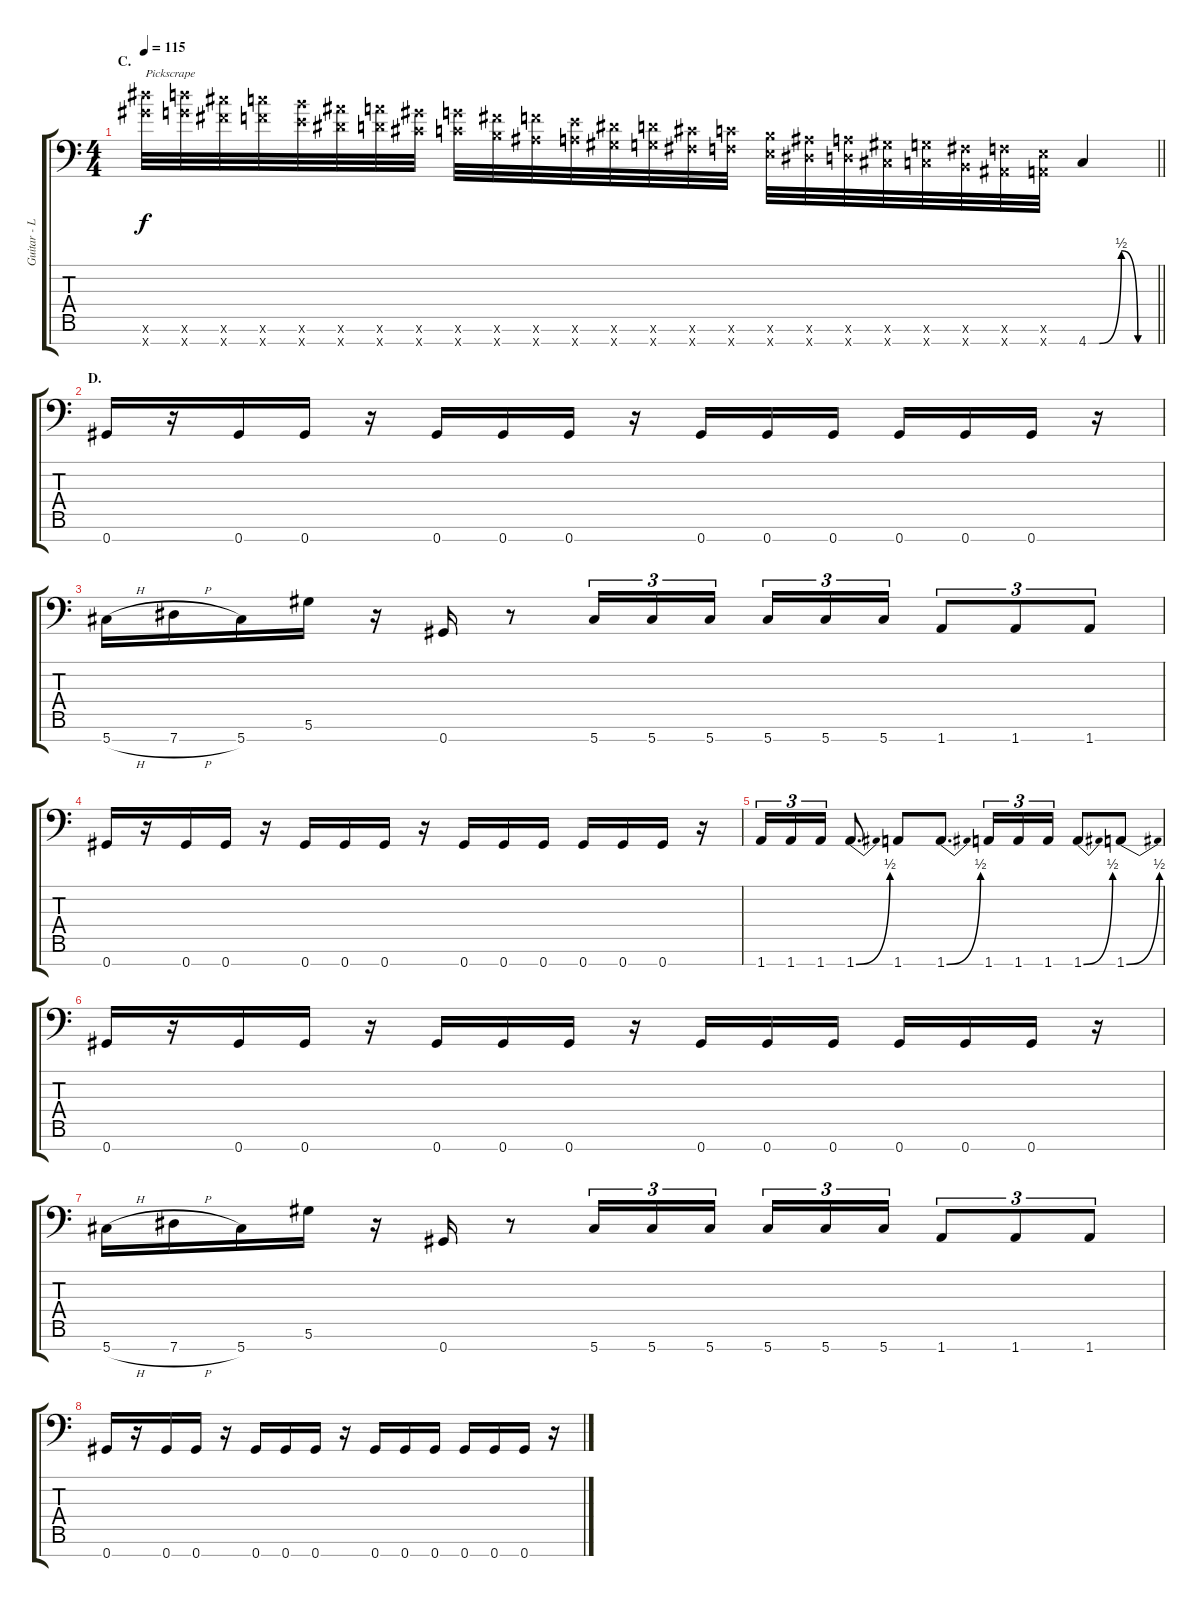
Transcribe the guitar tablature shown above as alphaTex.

\track ("Guitar - Left" "Guitar - L") {instrument distortionguitar}
\staff {score tabs}
\tuning (Eb4 Bb3 F3 Db3 Ab2 Eb2 Ab1) {hide}
\ts (4 4)
\section ("" "C.")
\tempo 115
\clef f4
\barLineRight lightlight
\ks c
(24.6{x} 24.7{x}).32{txt "Pickscrape" dy f volume 16 instrument guitarfretnoise} (23.6{x} 23.7{x}).32 (22.6{x} 22.7{x}).32 (21.6{x} 21.7{x}).32 (20.6{x} 20.7{x}).32 (19.6{x} 19.7{x}).32 (18.6{x} 18.7{x}).32 (17.6{x} 17.7{x}).32 (16.6{x} 16.7{x}).32 (15.6{x} 15.7{x}).32 (14.6{x} 14.7{x}).32 (13.6{x} 13.7{x}).32 (12.6{x} 12.7{x}).32 (11.6{x} 11.7{x}).32 (10.6{x} 10.7{x}).32 (9.6{x} 9.7{x}).32 (8.6{x} 8.7{x}).32 (7.6{x} 7.7{x}).32 (6.6{x} 6.7{x}).32 (5.6{x} 5.7{x}).32 (4.6{x} 4.7{x}).32 (3.6{x} 3.7{x}).32 (2.6{x} 2.7{x}).32 (1.6{x} 1.7{x}).32 4.7{be (custom 0 0 10 0 30 2 45 0 60 0)}.4{volume 14 instrument distortionguitar} |
\section ("" "D.")
0.7.16 r.16 0.7.16 0.7.16 r.16 0.7.16 0.7.16 0.7.16 r.16 0.7.16 0.7.16 0.7.16 0.7.16 0.7.16 0.7.16 r.16 |
5.7{h}.16 7.7{h}.16 5.7.16 5.6.16 r.16 0.7.16 r.8 5.7.16{tu (3 2)} 5.7.16{tu (3 2)} 5.7.16{tu (3 2) beam splitsecondary} 5.7.16{tu (3 2)} 5.7.16{tu (3 2)} 5.7.16{tu (3 2)} 1.7.8{tu (3 2)} 1.7.8{tu (3 2)} 1.7.8{tu (3 2)} |
0.7.16 r.16 0.7.16 0.7.16 r.16 0.7.16 0.7.16 0.7.16 r.16 0.7.16 0.7.16 0.7.16 0.7.16 0.7.16 0.7.16 r.16 |
1.7.16{tu (3 2)} 1.7.16{tu (3 2)} 1.7.16{tu (3 2)} 1.7{be (bend 0 0 60 2)}.8{d} 1.7.8 1.7{be (bend 0 0 60 2)}.8{d} 1.7.16{tu (3 2)} 1.7.16{tu (3 2)} 1.7.16{tu (3 2)} 1.7{be (bend 0 0 60 2)}.8 1.7{be (bend 0 0 60 2)}.8 |
0.7.16 r.16 0.7.16 0.7.16 r.16 0.7.16 0.7.16 0.7.16 r.16 0.7.16 0.7.16 0.7.16 0.7.16 0.7.16 0.7.16 r.16 |
5.7{h}.16 7.7{h}.16 5.7.16 5.6.16 r.16 0.7.16 r.8 5.7.16{tu (3 2)} 5.7.16{tu (3 2)} 5.7.16{tu (3 2) beam splitsecondary} 5.7.16{tu (3 2)} 5.7.16{tu (3 2)} 5.7.16{tu (3 2)} 1.7.8{tu (3 2)} 1.7.8{tu (3 2)} 1.7.8{tu (3 2)} |
0.7.16 r.16 0.7.16 0.7.16 r.16 0.7.16 0.7.16 0.7.16 r.16 0.7.16 0.7.16 0.7.16 0.7.16 0.7.16 0.7.16 r.16
